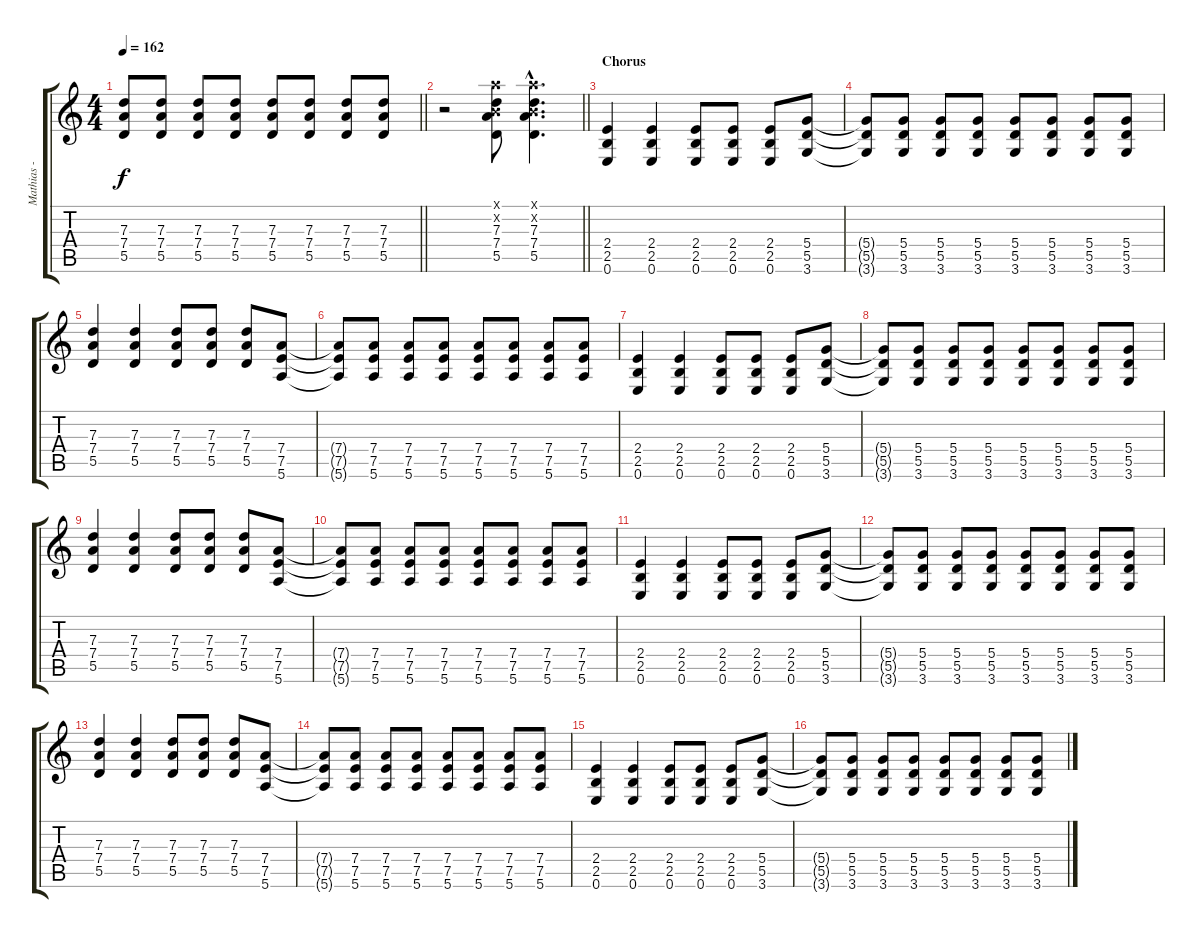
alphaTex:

\track ("Mathias - Guitar 2" "Mathias - ") {instrument distortionguitar}
\staff {score tabs}
\tuning (E4 B3 G3 D3 A2 E2) {hide}
\ts (4 4)
\tempo 162
\clef g2
\barLineRight lightlight
\ks c
(7.3 7.4 5.5).8{dy f} (7.3 7.4 5.5).8 (7.3 7.4 5.5).8 (7.3 7.4 5.5).8 (7.3 7.4 5.5).8 (7.3 7.4 5.5).8 (7.3 7.4 5.5).8 (7.3 7.4 5.5).8 |
\barLineRight lightlight
r.2 (5.1{x} 0.2{x} 7.3 7.4 5.5).8 (5.1{hac x} 0.2{hac x} 7.3{hac} 7.4{hac} 5.5{hac}).4{d} |
\section ("" "Chorus")
(2.4 2.5 0.6).4 (2.4 2.5 0.6).4 (2.4 2.5 0.6).8 (2.4 2.5 0.6).8 (2.4 2.5 0.6).8 (5.4 5.5 3.6).8 |
(5.4{t} 5.5{t} 3.6{t}).8 (5.4 5.5 3.6).8 (5.4 5.5 3.6).8 (5.4 5.5 3.6).8 (5.4 5.5 3.6).8 (5.4 5.5 3.6).8 (5.4 5.5 3.6).8 (5.4 5.5 3.6).8 |
(7.3 7.4 5.5).4 (7.3 7.4 5.5).4 (7.3 7.4 5.5).8 (7.3 7.4 5.5).8 (7.3 7.4 5.5).8 (7.4 7.5 5.6).8 |
(7.4{t} 7.5{t} 5.6{t}).8 (7.4 7.5 5.6).8 (7.4 7.5 5.6).8 (7.4 7.5 5.6).8 (7.4 7.5 5.6).8 (7.4 7.5 5.6).8 (7.4 7.5 5.6).8 (7.4 7.5 5.6).8 |
(2.4 2.5 0.6).4 (2.4 2.5 0.6).4 (2.4 2.5 0.6).8 (2.4 2.5 0.6).8 (2.4 2.5 0.6).8 (5.4 5.5 3.6).8 |
(5.4{t} 5.5{t} 3.6{t}).8 (5.4 5.5 3.6).8 (5.4 5.5 3.6).8 (5.4 5.5 3.6).8 (5.4 5.5 3.6).8 (5.4 5.5 3.6).8 (5.4 5.5 3.6).8 (5.4 5.5 3.6).8 |
(7.3 7.4 5.5).4 (7.3 7.4 5.5).4 (7.3 7.4 5.5).8 (7.3 7.4 5.5).8 (7.3 7.4 5.5).8 (7.4 7.5 5.6).8 |
(7.4{t} 7.5{t} 5.6{t}).8 (7.4 7.5 5.6).8 (7.4 7.5 5.6).8 (7.4 7.5 5.6).8 (7.4 7.5 5.6).8 (7.4 7.5 5.6).8 (7.4 7.5 5.6).8 (7.4 7.5 5.6).8 |
(2.4 2.5 0.6).4 (2.4 2.5 0.6).4 (2.4 2.5 0.6).8 (2.4 2.5 0.6).8 (2.4 2.5 0.6).8 (5.4 5.5 3.6).8 |
(5.4{t} 5.5{t} 3.6{t}).8 (5.4 5.5 3.6).8 (5.4 5.5 3.6).8 (5.4 5.5 3.6).8 (5.4 5.5 3.6).8 (5.4 5.5 3.6).8 (5.4 5.5 3.6).8 (5.4 5.5 3.6).8 |
(7.3 7.4 5.5).4 (7.3 7.4 5.5).4 (7.3 7.4 5.5).8 (7.3 7.4 5.5).8 (7.3 7.4 5.5).8 (7.4 7.5 5.6).8 |
(7.4{t} 7.5{t} 5.6{t}).8 (7.4 7.5 5.6).8 (7.4 7.5 5.6).8 (7.4 7.5 5.6).8 (7.4 7.5 5.6).8 (7.4 7.5 5.6).8 (7.4 7.5 5.6).8 (7.4 7.5 5.6).8 |
(2.4 2.5 0.6).4 (2.4 2.5 0.6).4 (2.4 2.5 0.6).8 (2.4 2.5 0.6).8 (2.4 2.5 0.6).8 (5.4 5.5 3.6).8 |
(5.4{t} 5.5{t} 3.6{t}).8 (5.4 5.5 3.6).8 (5.4 5.5 3.6).8 (5.4 5.5 3.6).8 (5.4 5.5 3.6).8 (5.4 5.5 3.6).8 (5.4 5.5 3.6).8 (5.4 5.5 3.6).8
